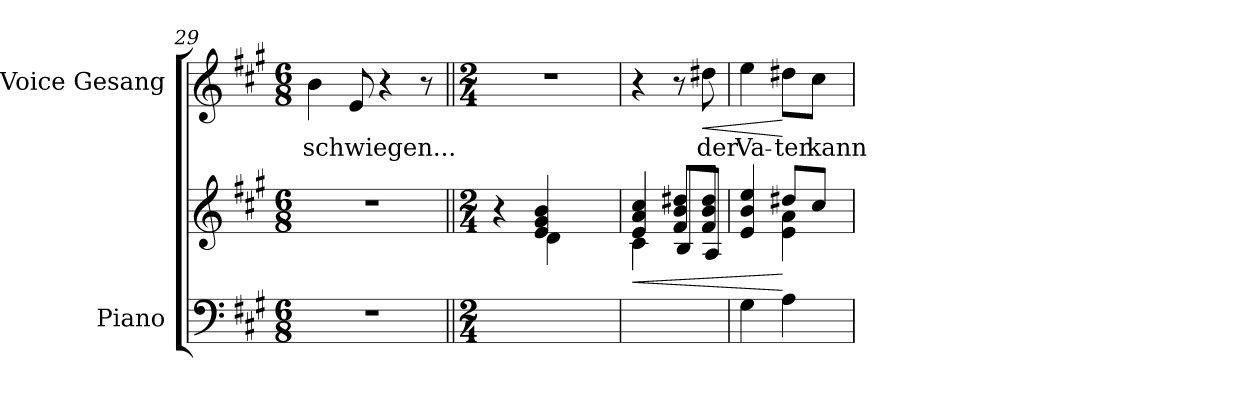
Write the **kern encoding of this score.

**kern	**kern	**dynam	**kern	**text	**dynam
*part2	*part2	*part2	*part1	*part1	*part1
*staff3	*staff2	*staff2/3	*staff1	*staff1	*staff1
*I"Piano	*	*	*I"Voice Gesang	*	*
*I'Pno	*	*	*	*	*
*clefF4	*clefG2	*	*clefG2	*	*
*k[f#c#g#]	*k[f#c#g#]	*	*k[f#c#g#]	*	*
*M6/8	*M6/8	*	*M6/8	*	*
=29	=29	=29	=29	=29	=29
2.r	2.r	.	4b\	schwiegen...	.
.	.	.	8e/	.	.
.	.	.	4r	.	.
.	.	.	8r	.	.
=30||	=30||	=30||	=30||	=30||	=30||
*M2/4	*M2/4	*	*M2/4	*	*
*	*^	*	*	*	*
4ryy	4r	4ryy	.	2r	.	.
4ryy	4e/ 4g#/ 4b/	4d\	.	.	.	.
=31	=31	=31	=31	=31	=31	=31
!	!	!	!LO:HP:b	!	!	!
2ryy	4e/ 4a/ 4cc#/	4c#\	<	4r	.	.
.	8f#/ 8b/ 8dd#X/L	8B/L	.	8r	.	.
!	!	!	!	!	!	!LO:HP:b
.	8f#/ 8b/ 8dd#/J	8A/J	.	8dd#X\	der	<
=32	=32	=32	=32	=32	=32	=32
4G#\	4e/ 4b/ 4ee/	4ryy	.	4ee\	Va-	.
4A\	8dd#X/L	4e\ 4a\	[	8dd#X\L	-ter	[
.	8cc#/J	.	.	8cc#\J	kann	.
*	*v	*v	*	*	*	*
=	=	=	=	=	=
*-	*-	*-	*-	*-	*-
